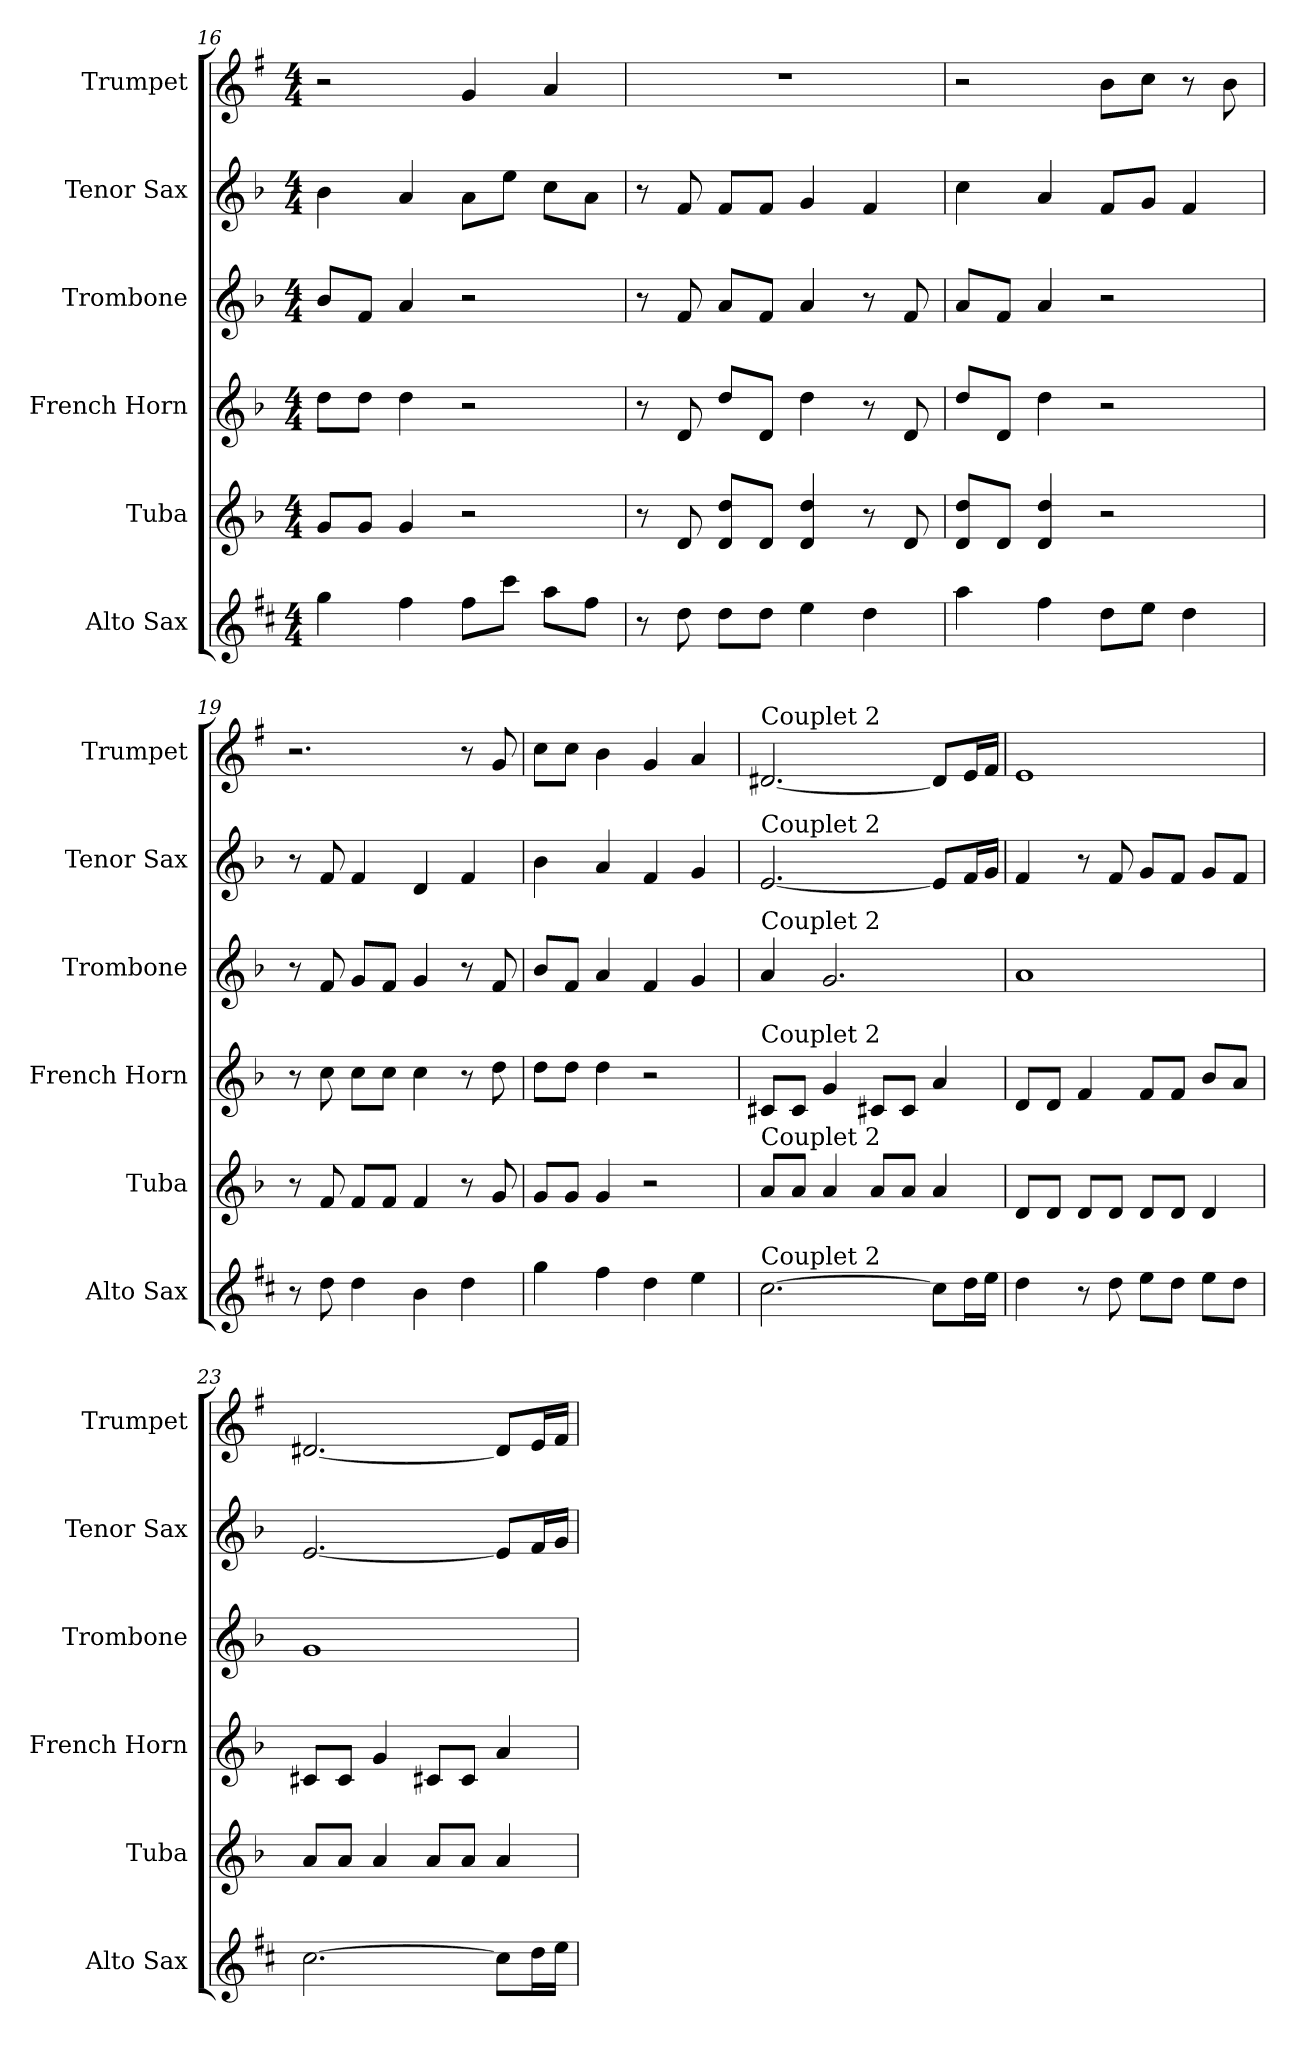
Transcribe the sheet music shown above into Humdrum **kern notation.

**kern	**kern	**kern	**kern	**kern	**kern
*part6	*part5	*part4	*part3	*part2	*part1
*staff6	*staff5	*staff4	*staff3	*staff2	*staff1
*I"Alto Sax	*I"Tuba	*I"French Horn	*I"Trombone	*I"Tenor Sax	*I"Trumpet
*I'Alto Sax	*I'Tuba	*I'French Horn	*I'Trombone	*I'Tenor Sax	*I'Trumpet
*clefG2	*clefG2	*clefG2	*clefG2	*clefG2	*clefG2
*ITrd5c9	*ITrd15c26	*ITrd8c14	*ITrd8c14	*ITrd8c14	*ITrd1c2
*k[b-]	*k[b-]	*k[b-]	*k[b-]	*k[b-]	*k[b-]
*M4/4	*M4/4	*M4/4	*M4/4	*M4/4	*M4/4
=16	=16	=16	=16	=16	=16
4b-	8GGL	8dL	8B-L	4B-	2r
.	8GGJ	8dJ	8FJ	.	.
4a	4GG	4d	4A	4A	.
8aL	2r	2r	2r	8AL	4f
8eeJ	.	.	.	8eJ	.
8ccL	.	.	.	8cL	4g
8aJ	.	.	.	8AJ	.
=17	=17	=17	=17	=17	=17
8r	8r	8r	8r	8r	1r
8f	8DD	8D	8F	8F	.
8fL	8DD 8DL	8dL	8AL	8FL	.
8fJ	8DDJ	8DJ	8FJ	8FJ	.
4g	4DD 4D	4d	4A	4G	.
4f	8r	8r	8r	4F	.
.	8DD	8D	8F	.	.
=18	=18	=18	=18	=18	=18
4cc	8DD 8DL	8dL	8AL	4c	2r
.	8DDJ	8DJ	8FJ	.	.
4a	4DD 4D	4d	4A	4A	.
8fL	2r	2r	2r	8FL	8aL
8gJ	.	.	.	8GJ	8b-J
4f	.	.	.	4F	8r
.	.	.	.	.	8a
=19	=19	=19	=19	=19	=19
8r	8r	8r	8r	8r	2.r
8f	8FF	8c	8F	8F	.
4f	8FFL	8cL	8GL	4F	.
.	8FFJ	8cJ	8FJ	.	.
4d	4FF	4c	4G	4D	.
4f	8r	8r	8r	4F	8r
.	8GG	8d	8F	.	8f
=20	=20	=20	=20	=20	=20
4b-	8GGL	8dL	8B-L	4B-	8b-L
.	8GGJ	8dJ	8FJ	.	8b-J
4a	4GG	4d	4A	4A	4a
4f	2r	2r	4F	4F	4f
4g	.	.	4G	4G	4g
=21	=21	=21	=21	=21	=21
!	!	!	!	!	!LO:TX:a:t=Couplet 2
!	!	!	!	!LO:TX:a:t=Couplet 2	!
!	!	!	!LO:TX:a:t=Couplet 2	!	!
!	!	!LO:TX:a:t=Couplet 2	!	!	!
!	!LO:TX:a:t=Couplet 2	!	!	!	!
!LO:TX:a:t=Couplet 2	!	!	!	!	!
[2.e	8AAL	8C#XL	4A	[2.E	[2.c#X
.	8AAJ	8C#J	.	.	.
.	4AA	4G	2.G	.	.
.	8AAL	8C#XL	.	.	.
.	8AAJ	8C#J	.	.	.
8eL]	4AA	4A	.	8EL]	8c#L]
16fL	.	.	.	16FL	16dL
16gJJ	.	.	.	16GJJ	16eJJ
=22	=22	=22	=22	=22	=22
4f	8DDL	8DL	1A	4F	1d
.	8DDJ	8DJ	.	.	.
8r	8DDL	4F	.	8r	.
8f	8DDJ	.	.	8F	.
8gL	8DDL	8FL	.	8GL	.
8fJ	8DDJ	8FJ	.	8FJ	.
8gL	4DD	8B-L	.	8GL	.
8fJ	.	8AJ	.	8FJ	.
=23	=23	=23	=23	=23	=23
[2.e	8AAL	8C#XL	1G	[2.E	[2.c#X
.	8AAJ	8C#J	.	.	.
.	4AA	4G	.	.	.
.	8AAL	8C#XL	.	.	.
.	8AAJ	8C#J	.	.	.
8eL]	4AA	4A	.	8EL]	8c#L]
16fL	.	.	.	16FL	16dL
16gJJ	.	.	.	16GJJ	16eJJ
=	=	=	=	=	=
*-	*-	*-	*-	*-	*-
